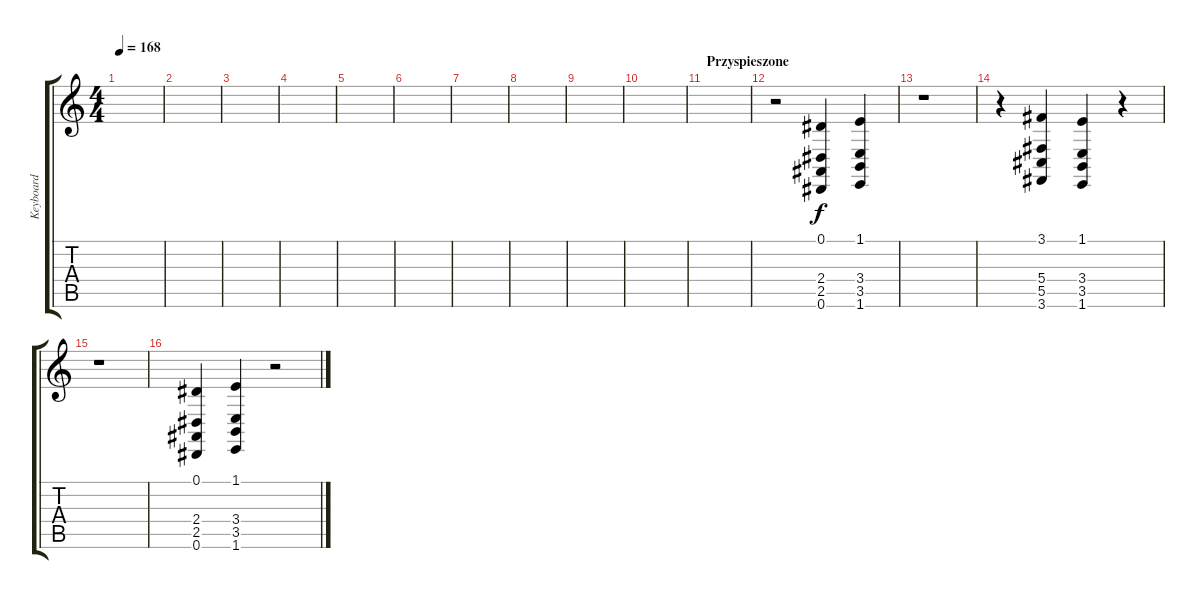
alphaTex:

\track ("Keyboard" "Keyboard") {instrument pad2warm}
\staff {score tabs}
\tuning (Eb4 Bb3 Gb3 Db3 Ab2 Eb2) {hide}
\ts (4 4)
\tempo 168
\clef g2
\ks c
|
|
|
|
|
|
|
|
|
|
\section ("" "Przyspieszone")
|
r.2 (0.1 2.4 2.5 0.6).4{instrument orchestrahit} (1.1 3.4 3.5 1.6).4 |
r.1 |
r.4 (3.1 5.4 5.5 3.6).4{instrument orchestrahit} (1.1 3.4 3.5 1.6).4 r.4 |
r.1 |
(0.1 2.4 2.5 0.6).4{instrument orchestrahit} (1.1 3.4 3.5 1.6).4 r.2
